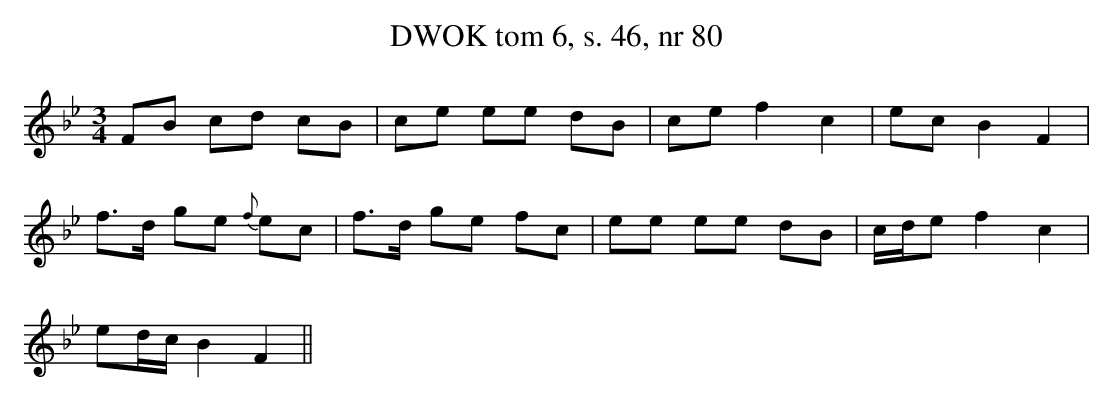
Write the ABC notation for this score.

X:1
T:DWOK tom 6, s. 46, nr 80
L:1/16
M:3/4
K:Bb
F2B2 c2d2 c2B2|c2e2 e2e2 d2B2|c2e2 f4 c4|e2c2 B4 F4|
f3d g2e2 {f }e2c2|f3d g2e2 f2c2|e2e2 e2e2 d2B2|cde2 f4 c4|
e2dc B4 F4||
